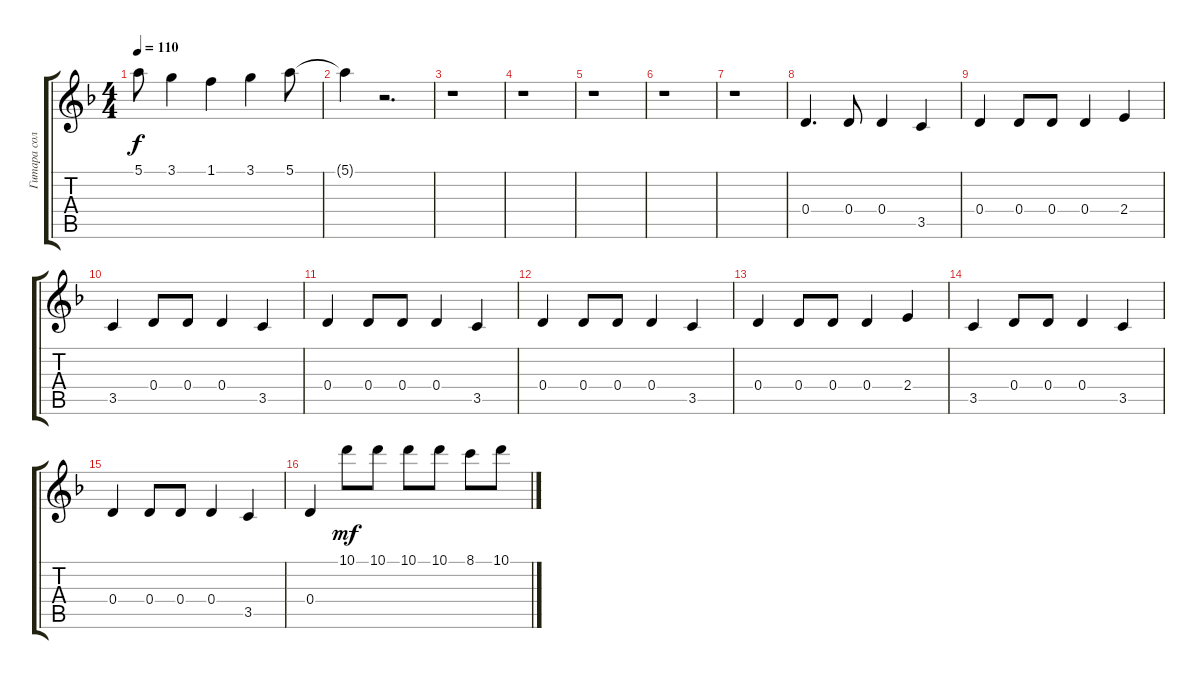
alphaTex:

\track ("Гитара соло" "Гитара сол") {instrument acousticguitarnylon}
\staff {score tabs}
\tuning (E4 B3 G3 D3 A2 E2) {hide}
\ts (4 4)
\tempo 110
\clef g2
\ks f
5.1.8{dy f} 3.1.4 1.1.4 3.1.4 5.1.8 |
5.1{t}.4 r.2{d} |
r.1 |
r.1 |
r.1 |
r.1 |
r.1 |
0.4.4{d} 0.4.8 0.4.4 3.5.4 |
0.4.4 0.4.8 0.4.8 0.4.4 2.4.4 |
3.5.4 0.4.8 0.4.8 0.4.4 3.5.4 |
0.4.4 0.4.8 0.4.8 0.4.4 3.5.4 |
0.4.4 0.4.8 0.4.8 0.4.4 3.5.4 |
0.4.4 0.4.8 0.4.8 0.4.4 2.4.4 |
3.5.4 0.4.8 0.4.8 0.4.4 3.5.4 |
0.4.4 0.4.8 0.4.8 0.4.4 3.5.4 |
0.4.4 10.1.8{dy mf} 10.1.8 10.1.8 10.1.8 8.1.8 10.1.8
